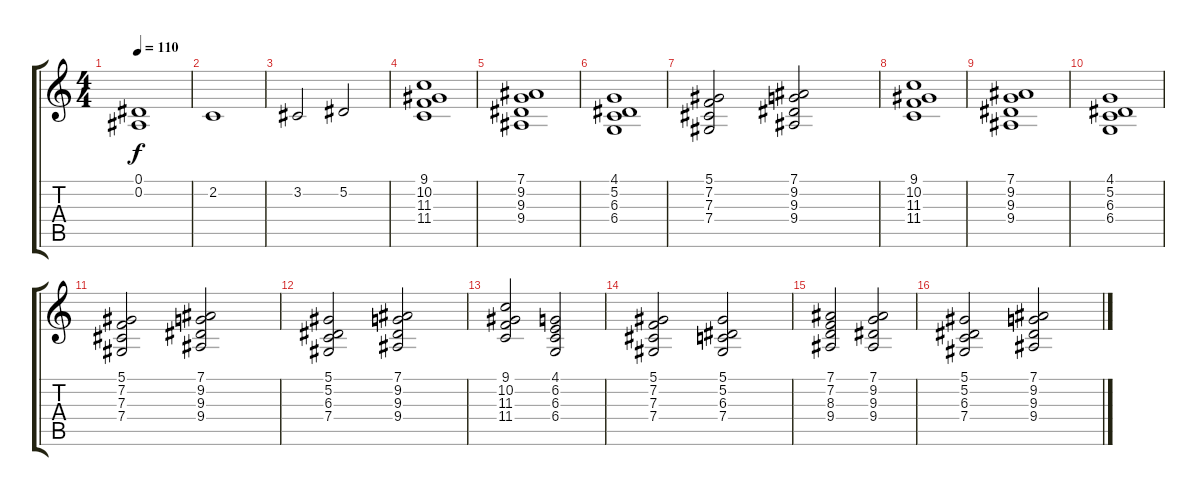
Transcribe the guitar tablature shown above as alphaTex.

\track "" {instrument stringensemble1}
\staff {score tabs}
\tuning (Eb4 Bb3 Gb3 Db3 Ab2 Eb2) {hide}
\ts (4 4)
\tempo 110
\clef g2
\ks c
(0.1 0.2).1{dy f} |
2.2.1 |
3.2.2 5.2.2 |
(9.1 10.2 11.3 11.4).1 |
(7.1 9.2 9.3 9.4).1 |
(4.1 5.2 6.3 6.4).1 |
(5.1 7.2 7.3 7.4).2 (7.1 9.2 9.3 9.4).2 |
(9.1 10.2 11.3 11.4).1 |
(7.1 9.2 9.3 9.4).1 |
(4.1 5.2 6.3 6.4).1 |
(5.1 7.2 7.3 7.4).2 (7.1 9.2 9.3 9.4).2 |
(5.1 5.2 6.3 7.4).2 (7.1 9.2 9.3 9.4).2 |
(9.1 10.2 11.3 11.4).2 (4.1 6.2 6.3 6.4).2 |
(5.1 7.2 7.3 7.4).2 (5.1 5.2 6.3 7.4).2 |
(7.1 7.2 8.3 9.4).2 (7.1 9.2 9.3 9.4).2 |
(5.1 5.2 6.3 7.4).2 (7.1 9.2 9.3 9.4).2
